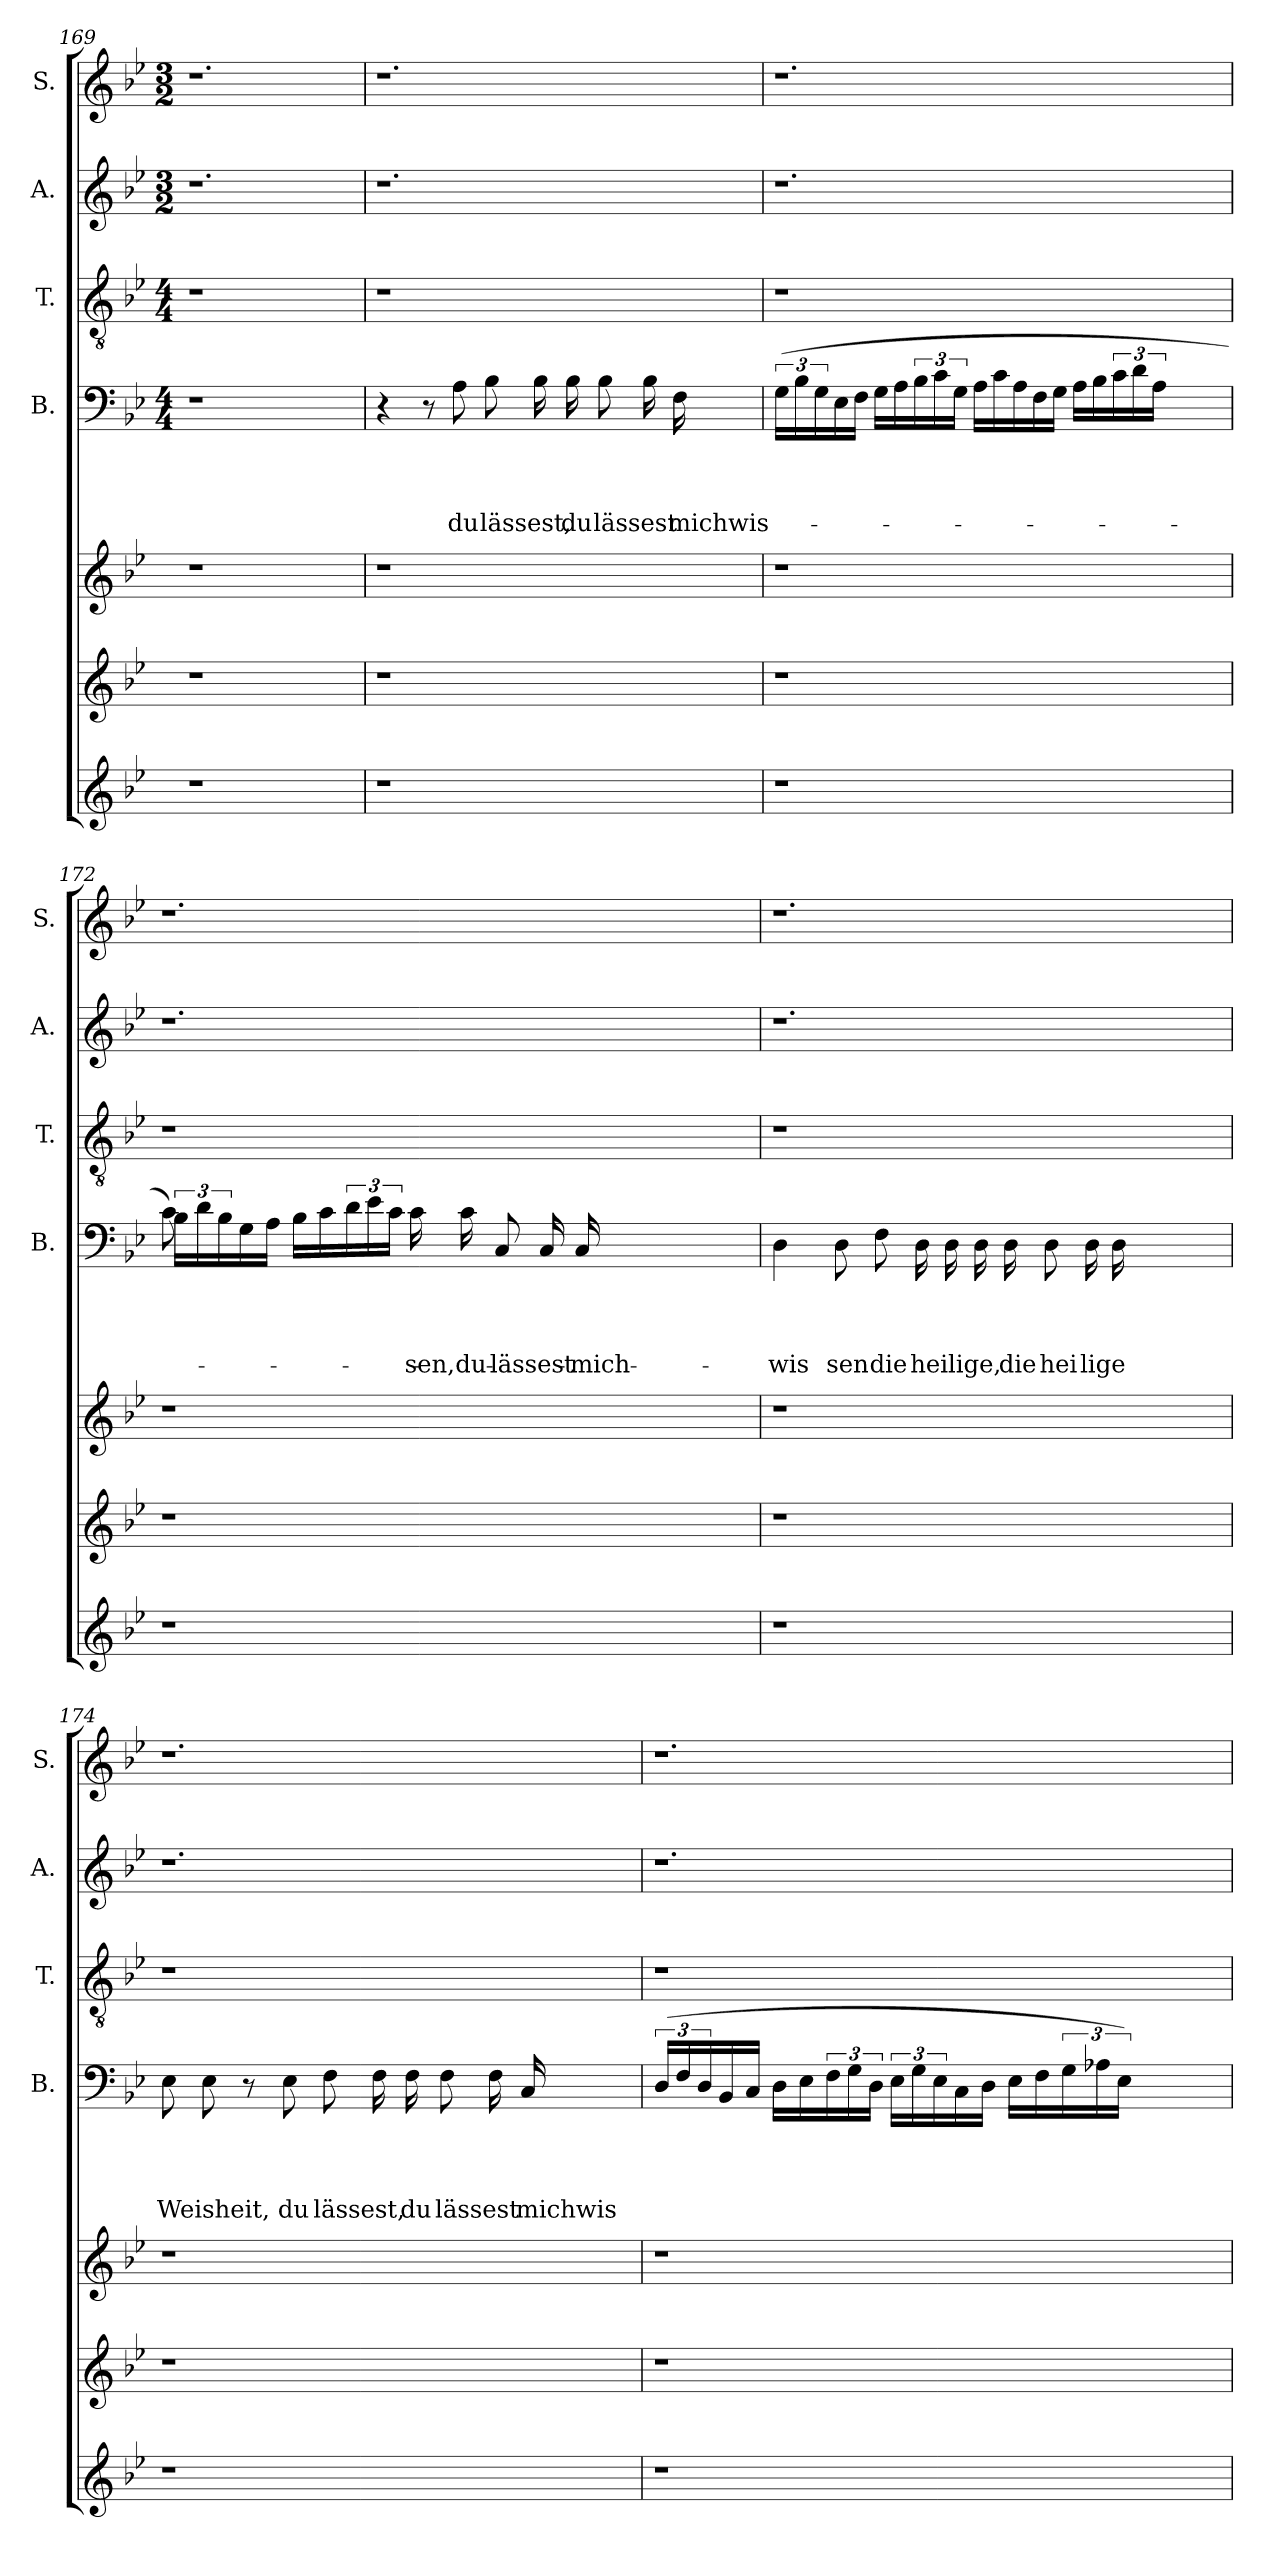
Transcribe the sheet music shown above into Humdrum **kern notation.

**kern	**kern	**kern	**kern	**text	**text	**text	**text	**kern	**kern	**kern
*part7	*part6	*part5	*part4	*part4	*part4	*part4	*part4	*part3	*part2	*part1
*staff7	*staff6	*staff5	*staff4	*staff4	*staff4	*staff4	*staff4	*staff3	*staff2	*staff1
*	*	*	*I"B.	*	*	*	*	*I"T.	*I"A.	*I"S.
*	*	*	*I'B.	*	*	*	*	*I'T.	*I'A.	*I'S.
*clefG2	*clefG2	*clefG2	*clefF4	*	*	*	*	*clefGv2	*clefG2	*clefG2
*k[b-e-]	*k[b-e-]	*k[b-e-]	*k[b-e-]	*	*	*	*	*k[b-e-]	*k[b-e-]	*k[b-e-]
*B-:	*B-:	*B-:	*B-:	*	*	*	*	*B-:	*B-:	*B-:
*	*	*	*M4/4	*	*	*	*	*M4/4	*M3/2	*M3/2
=169	=169	=169	=169	=169	=169	=169	=169	=169	=169	=169
1r	1r	1r	1r	.	.	.	.	1r	1.r	1.r
2ryy	2ryy	2ryy	2ryy	.	.	.	.	2ryy	.	.
!!LO:LB:g=z
=170	=170	=170	=170	=170	=170	=170	=170	=170	=170	=170
1r	1r	1r	4r	.	.	.	.	1r	1.r	1.r
.	.	.	8r	.	.	.	.	.	.	.
!	!	!	!	!	!	!	!LO:LY:b	!	!	!
.	.	.	8A\	.	.	.	du	.	.	.
!	!	!	!	!	!	!	!LO:LY:b	!	!	!
.	.	.	8B-\	.	.	.	lässest,	.	.	.
.	.	.	16B-\	.	.	.	.	.	.	.
!	!	!	!	!	!	!	!LO:LY:b	!	!	!
.	.	.	16B-\	.	.	.	du	.	.	.
!	!	!	!	!	!	!	!LO:LY:b	!	!	!
.	.	.	8B-\	.	.	.	lässest	.	.	.
.	.	.	16B-\	.	.	.	.	.	.	.
!	!	!	!	!	!	!	!LO:LY:b	!	!	!
.	.	.	16F\	.	.	.	michwis-	.	.	.
2ryy	2ryy	2ryy	2ryy	.	.	.	.	2ryy	.	.
=171	=171	=171	=171	=171	=171	=171	=171	=171	=171	=171
!	!	!	!	!	!	!	!	!LO:N:vis=1	!	!
1r	1r	1r	(>24G\LL	.	.	.	.	1r	1.r	1.r
.	.	.	24B-\	.	.	.	.	.	.	.
.	.	.	24G\	.	.	.	.	.	.	.
.	.	.	16E-\	.	.	.	.	.	.	.
.	.	.	16F\JJ	.	.	.	.	.	.	.
.	.	.	16G\LL	.	.	.	.	.	.	.
.	.	.	16A\	.	.	.	.	.	.	.
.	.	.	24B-\	.	.	.	.	.	.	.
.	.	.	24c\	.	.	.	.	.	.	.
.	.	.	24G\JJ	.	.	.	.	.	.	.
.	.	.	16A\LL	.	.	.	.	.	.	.
.	.	.	16c\	.	.	.	.	.	.	.
.	.	.	16A\	.	.	.	.	.	.	.
.	.	.	16F\	.	.	.	.	.	.	.
.	.	.	16G\JJ	.	.	.	.	.	.	.
.	.	.	16A\LL	.	.	.	.	.	.	.
.	.	.	16B-\	.	.	.	.	.	.	.
.	.	.	24c\	.	.	.	.	.	.	.
.	.	.	24d\	.	.	.	.	.	.	.
2ryy	2ryy	2ryy	.	.	.	.	.	2ryy	.	.
.	.	.	24A\JJ	.	.	.	.	.	.	.
.	.	.	4..ryy	.	.	.	.	.	.	.
=172	=172	=172	=172	=172	=172	=172	=172	=172	=172	=172
*	*	*	*^	*	*	*	*	*	*	*
!	!	!	!	!	!	!	!	!	!LO:N:vis=1	!	!
1r	1r	1r	8c\)	24B-\LL	.	.	.	.	1r	1.r	1.r
.	.	.	.	24d\	.	.	.	.	.	.	.
.	.	.	.	24B-\	.	.	.	.	.	.	.
.	.	.	2ryy	16G\	.	.	.	.	.	.	.
.	.	.	.	16A\JJ	.	.	.	.	.	.	.
.	.	.	.	16B-\LL	.	.	.	.	.	.	.
.	.	.	.	16c\	.	.	.	.	.	.	.
.	.	.	.	24d\	.	.	.	.	.	.	.
.	.	.	.	24e-\	.	.	.	.	.	.	.
.	.	.	.	24c\JJ	.	.	.	.	.	.	.
!	!	!	!	!	!	!	!	!LO:LY:b	!	!	!
.	.	.	.	16c\	.	.	.	-sen,	.	.	.
!	!	!	!	!	!	!	!	!LO:LY:b	!	!	!
.	.	.	.	16c\	.	.	.	du	.	.	.
!	!	!	!	!	!	!	!	!LO:LY:b	!	!	!
.	.	.	8ryy	8C/	.	.	.	lässest	.	.	.
.	.	.	2.ryy	16C/	.	.	.	.	.	.	.
!	!	!	!	!	!	!	!	!LO:LY:b	!	!	!
.	.	.	.	16C/	.	.	.	mich	.	.	.
.	.	.	.	2ryy	.	.	.	.	.	.	.
2ryy	2ryy	2ryy	.	.	.	.	.	.	2ryy	.	.
.	.	.	.	8ryy	.	.	.	.	.	.	.
!!LO:LB:g=z
=173	=173	=173	=173	=173	=173	=173	=173	=173	=173	=173	=173
!	!	!	!	!	!	!	!	!LO:LY:b	!	!	!
*	*	*	*v	*v	*	*	*	*	*	*	*
1r	1r	1r	4D\	.	.	.	wis	1r	1.r	1.r
!	!	!	!	!	!	!	!LO:LY:b	!	!	!
.	.	.	8D\	.	.	.	sen	.	.	.
!	!	!	!	!	!	!	!LO:LY:b	!	!	!
.	.	.	8F\	.	.	.	die	.	.	.
!	!	!	!	!	!	!	!LO:LY:b	!	!	!
.	.	.	16D\	.	.	.	heilige,	.	.	.
.	.	.	16D\	.	.	.	.	.	.	.
.	.	.	16D\	.	.	.	.	.	.	.
!	!	!	!	!	!	!	!LO:LY:b	!	!	!
.	.	.	16D\	.	.	.	die	.	.	.
!	!	!	!	!	!	!	!LO:LY:b	!	!	!
.	.	.	8D\	.	.	.	hei	.	.	.
!	!	!	!	!	!	!	!LO:LY:b	!	!	!
.	.	.	16D\	.	.	.	lige	.	.	.
.	.	.	16D\	.	.	.	.	.	.	.
2ryy	2ryy	2ryy	2ryy	.	.	.	.	2ryy	.	.
=174	=174	=174	=174	=174	=174	=174	=174	=174	=174	=174
!	!	!	!	!	!	!	!LO:LY:b	!	!	!
1r	1r	1r	8E-\	.	.	.	Weisheit,	1r	1.r	1.r
.	.	.	8E-\	.	.	.	.	.	.	.
.	.	.	8r	.	.	.	.	.	.	.
!	!	!	!	!	!	!	!LO:LY:b	!	!	!
.	.	.	8E-\	.	.	.	du	.	.	.
!	!	!	!	!	!	!	!LO:LY:b	!	!	!
.	.	.	8F\	.	.	.	lässest,	.	.	.
.	.	.	16F\	.	.	.	.	.	.	.
!	!	!	!	!	!	!	!LO:LY:b	!	!	!
.	.	.	16F\	.	.	.	du	.	.	.
!	!	!	!	!	!	!	!LO:LY:b	!	!	!
.	.	.	8F\	.	.	.	lässest	.	.	.
.	.	.	16F\	.	.	.	.	.	.	.
!	!	!	!	!	!	!	!LO:LY:b	!	!	!
.	.	.	16C/	.	.	.	michwis	.	.	.
2ryy	2ryy	2ryy	2ryy	.	.	.	.	2ryy	.	.
=175	=175	=175	=175	=175	=175	=175	=175	=175	=175	=175
1r	1r	1r	(>24D/LL	.	.	.	.	1r	1.r	1.r
.	.	.	24F/	.	.	.	.	.	.	.
.	.	.	24D/	.	.	.	.	.	.	.
.	.	.	16BB-/	.	.	.	.	.	.	.
.	.	.	16C/JJ	.	.	.	.	.	.	.
.	.	.	16D\LL	.	.	.	.	.	.	.
.	.	.	16E-\	.	.	.	.	.	.	.
.	.	.	24F\	.	.	.	.	.	.	.
.	.	.	24G\	.	.	.	.	.	.	.
.	.	.	24D\JJ	.	.	.	.	.	.	.
.	.	.	24E-\LL	.	.	.	.	.	.	.
.	.	.	24G\	.	.	.	.	.	.	.
.	.	.	24E-\	.	.	.	.	.	.	.
.	.	.	16C\	.	.	.	.	.	.	.
.	.	.	16D\JJ	.	.	.	.	.	.	.
.	.	.	16E-\LL	.	.	.	.	.	.	.
.	.	.	16F\	.	.	.	.	.	.	.
.	.	.	24G\	.	.	.	.	.	.	.
.	.	.	24A-X\	.	.	.	.	.	.	.
.	.	.	24E-\JJ)	.	.	.	.	.	.	.
2ryy	2ryy	2ryy	2ryy	.	.	.	.	2ryy	.	.
=	=	=	=	=	=	=	=	=	=	=
*-	*-	*-	*-	*-	*-	*-	*-	*-	*-	*-
